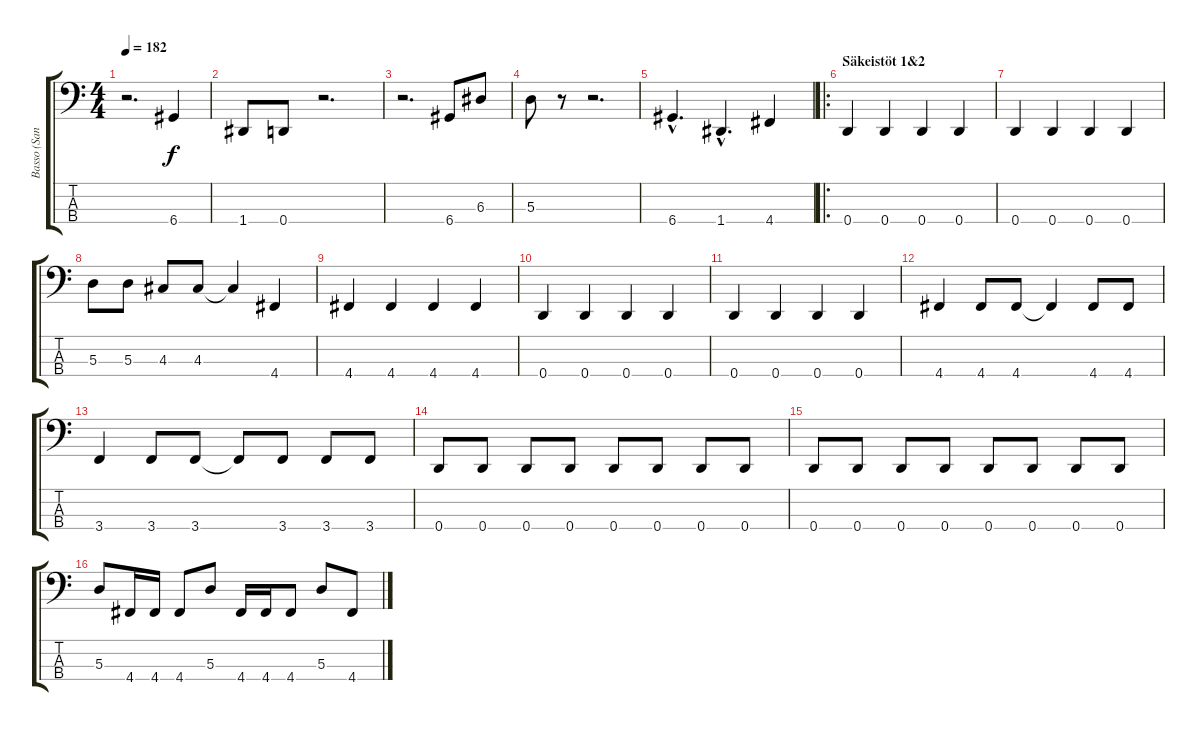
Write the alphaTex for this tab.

\track ("Basso (Santtu)" "Basso (San") {instrument electricbasspick}
\staff {score tabs}
\tuning (G2 D2 A1 D1) {hide}
\ts (4 4)
\tempo 182
\clef f4
\ks c
r.2{d dy f} 6.4.4 |
1.4.8 0.4.8 r.2{d} |
r.2{d} 6.4.8 6.3.8 |
5.3.8 r.8 r.2{d} |
6.4{hac}.4{d} 1.4{hac}.4{d} 4.4.4 |
\ro
\section ("" "Säkeistöt 1&2")
0.4.4 0.4.4 0.4.4 0.4.4 |
0.4.4 0.4.4 0.4.4 0.4.4 |
5.3.8 5.3.8 4.3.8 4.3.8 4.3{t}.4 4.4.4 |
4.4.4 4.4.4 4.4.4 4.4.4 |
0.4.4 0.4.4 0.4.4 0.4.4 |
0.4.4 0.4.4 0.4.4 0.4.4 |
4.4.4 4.4.8 4.4.8 4.4{t}.4 4.4.8 4.4.8 |
3.4.4 3.4.8 3.4.8 3.4{t}.8 3.4.8 3.4.8 3.4.8 |
0.4.8 0.4.8 0.4.8 0.4.8 0.4.8 0.4.8 0.4.8 0.4.8 |
0.4.8 0.4.8 0.4.8 0.4.8 0.4.8 0.4.8 0.4.8 0.4.8 |
5.3.8 4.4.16 4.4.16 4.4.8 5.3.8 4.4.16 4.4.16 4.4.8 5.3.8 4.4.8
